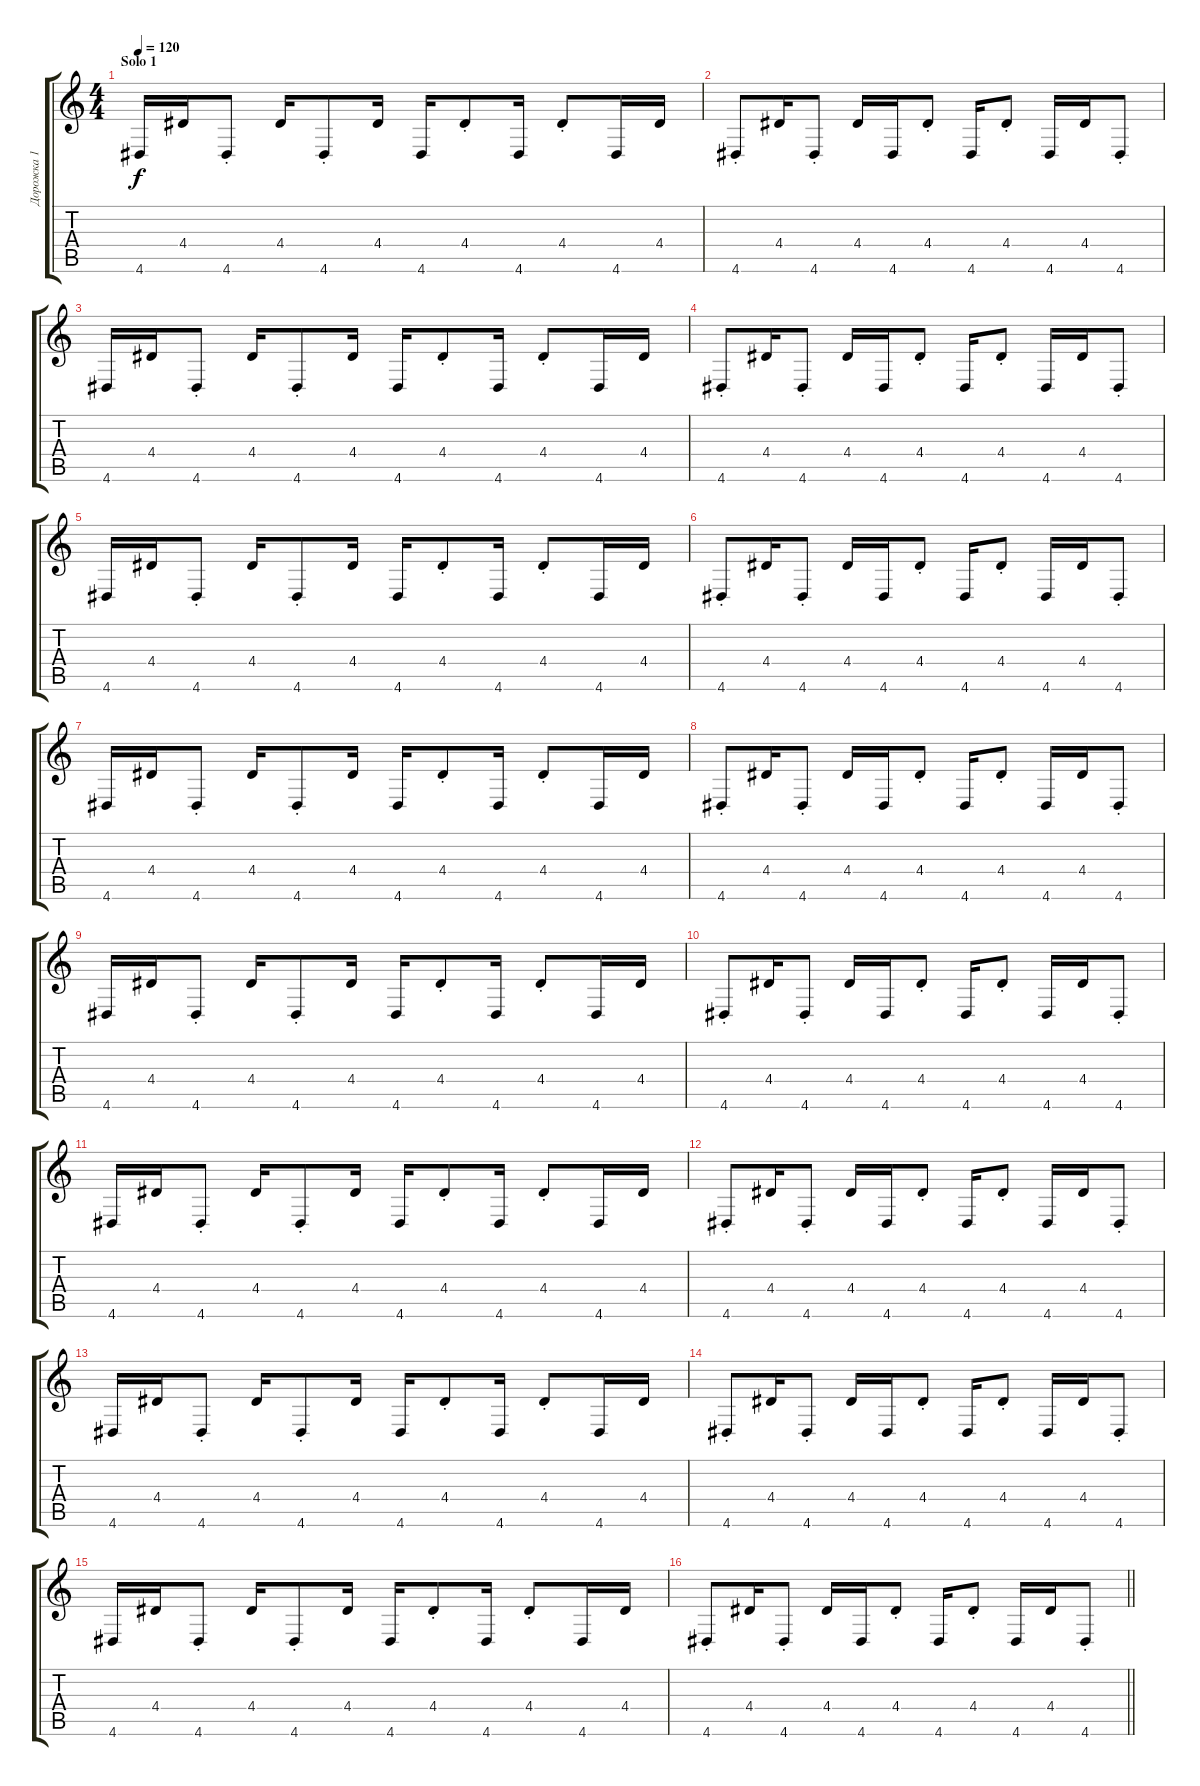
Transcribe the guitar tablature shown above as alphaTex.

\track ("Дорожка 1" "Дорожка 1") {instrument distortionguitar}
\staff {score tabs}
\tuning (Db4 Ab3 E3 B2 Gb2 B1) {hide}
\ts (4 4)
\section ("" "Solo 1")
\tempo 120
\clef g2
\ks c
4.6.16{dy f volume 13} 4.4.16 4.6{st}.8 4.4.16 4.6{st}.8 4.4.16 4.6.16 4.4{st}.8 4.6.16 4.4{st}.8 4.6.16 4.4.16 |
4.6{st}.8 4.4.16 4.6{st}.8 4.4.16 4.6.16 4.4{st}.8 4.6.16 4.4{st}.8 4.6.16 4.4.16 4.6{st}.8 |
4.6.16 4.4.16 4.6{st}.8 4.4.16 4.6{st}.8 4.4.16 4.6.16 4.4{st}.8 4.6.16 4.4{st}.8 4.6.16 4.4.16 |
4.6{st}.8 4.4.16 4.6{st}.8 4.4.16 4.6.16 4.4{st}.8 4.6.16 4.4{st}.8 4.6.16 4.4.16 4.6{st}.8 |
4.6.16 4.4.16 4.6{st}.8 4.4.16 4.6{st}.8 4.4.16 4.6.16 4.4{st}.8 4.6.16 4.4{st}.8 4.6.16 4.4.16 |
4.6{st}.8 4.4.16 4.6{st}.8 4.4.16 4.6.16 4.4{st}.8 4.6.16 4.4{st}.8 4.6.16 4.4.16 4.6{st}.8 |
4.6.16 4.4.16 4.6{st}.8 4.4.16 4.6{st}.8 4.4.16 4.6.16 4.4{st}.8 4.6.16 4.4{st}.8 4.6.16 4.4.16 |
4.6{st}.8 4.4.16 4.6{st}.8 4.4.16 4.6.16 4.4{st}.8 4.6.16 4.4{st}.8 4.6.16 4.4.16 4.6{st}.8 |
4.6.16 4.4.16 4.6{st}.8 4.4.16 4.6{st}.8 4.4.16 4.6.16 4.4{st}.8 4.6.16 4.4{st}.8 4.6.16 4.4.16 |
4.6{st}.8 4.4.16 4.6{st}.8 4.4.16 4.6.16 4.4{st}.8 4.6.16 4.4{st}.8 4.6.16 4.4.16 4.6{st}.8 |
4.6.16 4.4.16 4.6{st}.8 4.4.16 4.6{st}.8 4.4.16 4.6.16 4.4{st}.8 4.6.16 4.4{st}.8 4.6.16 4.4.16 |
4.6{st}.8 4.4.16 4.6{st}.8 4.4.16 4.6.16 4.4{st}.8 4.6.16 4.4{st}.8 4.6.16 4.4.16 4.6{st}.8 |
4.6.16 4.4.16 4.6{st}.8 4.4.16 4.6{st}.8 4.4.16 4.6.16 4.4{st}.8 4.6.16 4.4{st}.8 4.6.16 4.4.16 |
4.6{st}.8 4.4.16 4.6{st}.8 4.4.16 4.6.16 4.4{st}.8 4.6.16 4.4{st}.8 4.6.16 4.4.16 4.6{st}.8 |
4.6.16 4.4.16 4.6{st}.8 4.4.16 4.6{st}.8 4.4.16 4.6.16 4.4{st}.8 4.6.16 4.4{st}.8 4.6.16 4.4.16 |
\barLineRight lightlight
4.6{st}.8 4.4.16 4.6{st}.8 4.4.16 4.6.16 4.4{st}.8 4.6.16 4.4{st}.8 4.6.16 4.4.16 4.6{st}.8
